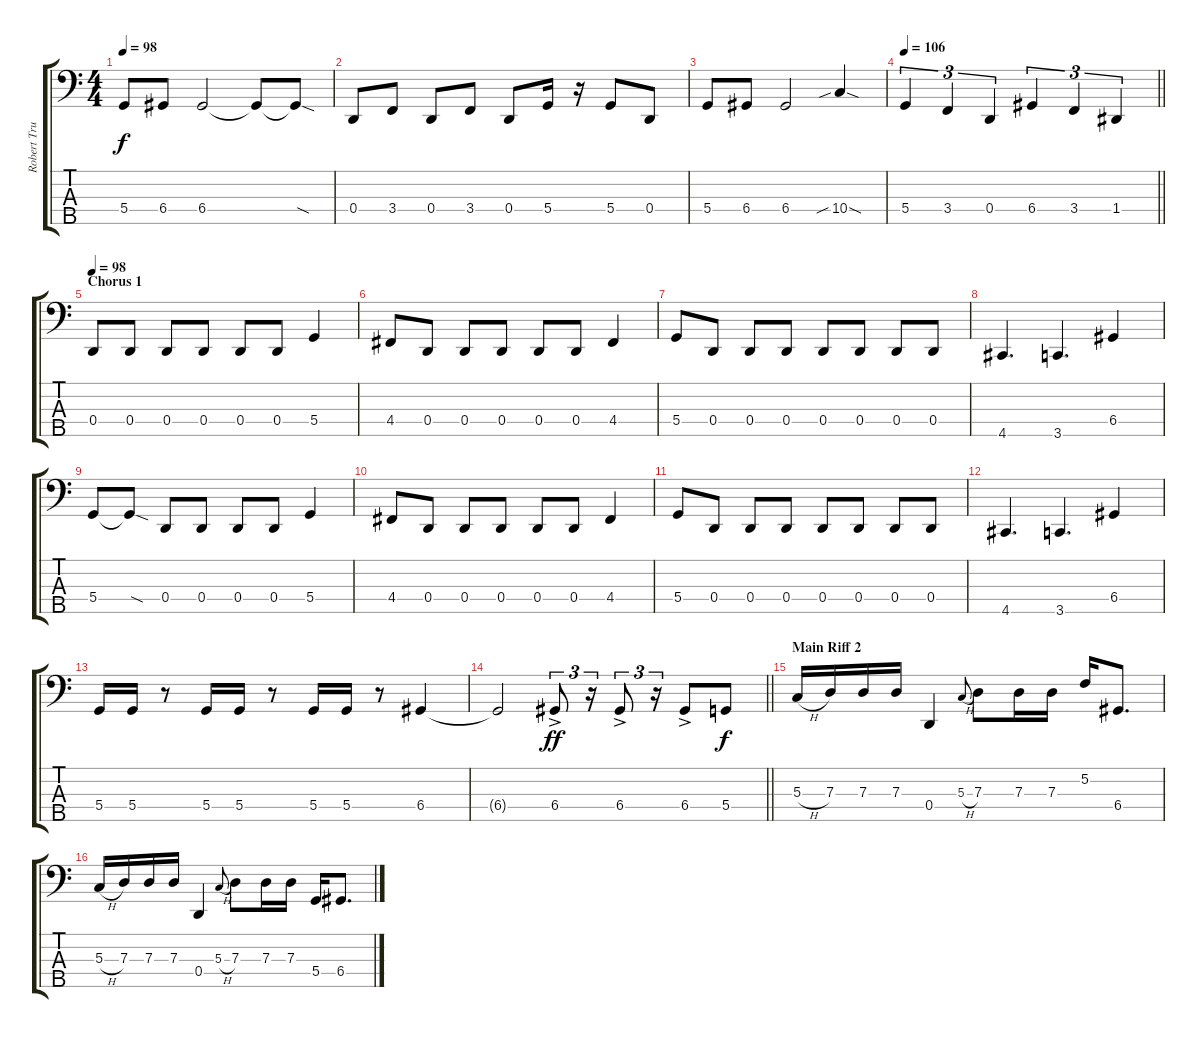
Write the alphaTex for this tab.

\track ("Robert Trujillo (Bass)" "Robert Tru") {instrument electricbassfinger}
\staff {score tabs}
\tuning (F2 C2 G1 D1 A0) {hide}
\ts (4 4)
\tempo 98
\clef f4
\ks c
5.4.8{dy f} 6.4.8 6.4.2 6.4{t}.8 6.4{sod t}.8 |
0.4.8 3.4.8 0.4.8 3.4.8 0.4.8 5.4.16 r.16 5.4.8 0.4.8 |
5.4.8 6.4.8 6.4.2 10.4{sib sod}.4 |
\tempo 106
\barLineRight lightlight
5.4.4{tu (3 2)} 3.4.4{tu (3 2)} 0.4.4{tu (3 2)} 6.4.4{tu (3 2)} 3.4.4{tu (3 2)} 1.4.4{tu (3 2)} |
\section ("" "Chorus 1")
\tempo 98
0.4.8 0.4.8 0.4.8 0.4.8 0.4.8 0.4.8 5.4.4 |
4.4.8 0.4.8 0.4.8 0.4.8 0.4.8 0.4.8 4.4.4 |
5.4.8 0.4.8 0.4.8 0.4.8 0.4.8 0.4.8 0.4.8 0.4.8 |
4.5.4{d} 3.5.4{d} 6.4.4 |
5.4.8 5.4{sod t}.8 0.4.8 0.4.8 0.4.8 0.4.8 5.4.4 |
4.4.8 0.4.8 0.4.8 0.4.8 0.4.8 0.4.8 4.4.4 |
5.4.8 0.4.8 0.4.8 0.4.8 0.4.8 0.4.8 0.4.8 0.4.8 |
4.5.4{d} 3.5.4{d} 6.4.4 |
5.4.16 5.4.16 r.8 5.4.16 5.4.16 r.8 5.4.16 5.4.16 r.8 6.4.4 |
\barLineRight lightlight
6.4{t}.2 6.4{ac}.8{tu (3 2) dy ff} r.16{tu (3 2)} 6.4{ac}.8{tu (3 2)} r.16{tu (3 2)} 6.4{ac}.8 5.4.8{dy f} |
\section ("" "Main Riff 2")
5.3{h}.16 7.3.16 7.3.16 7.3.16 0.4.4 5.3{h}.8{gr onbeat} 7.3.8 7.3.16 7.3.16 5.2.16 6.4.8{d} |
5.3{h}.16 7.3.16 7.3.16 7.3.16 0.4.4 5.3{h}.8{gr onbeat} 7.3.8 7.3.16 7.3.16 5.4.16 6.4.8{d}
